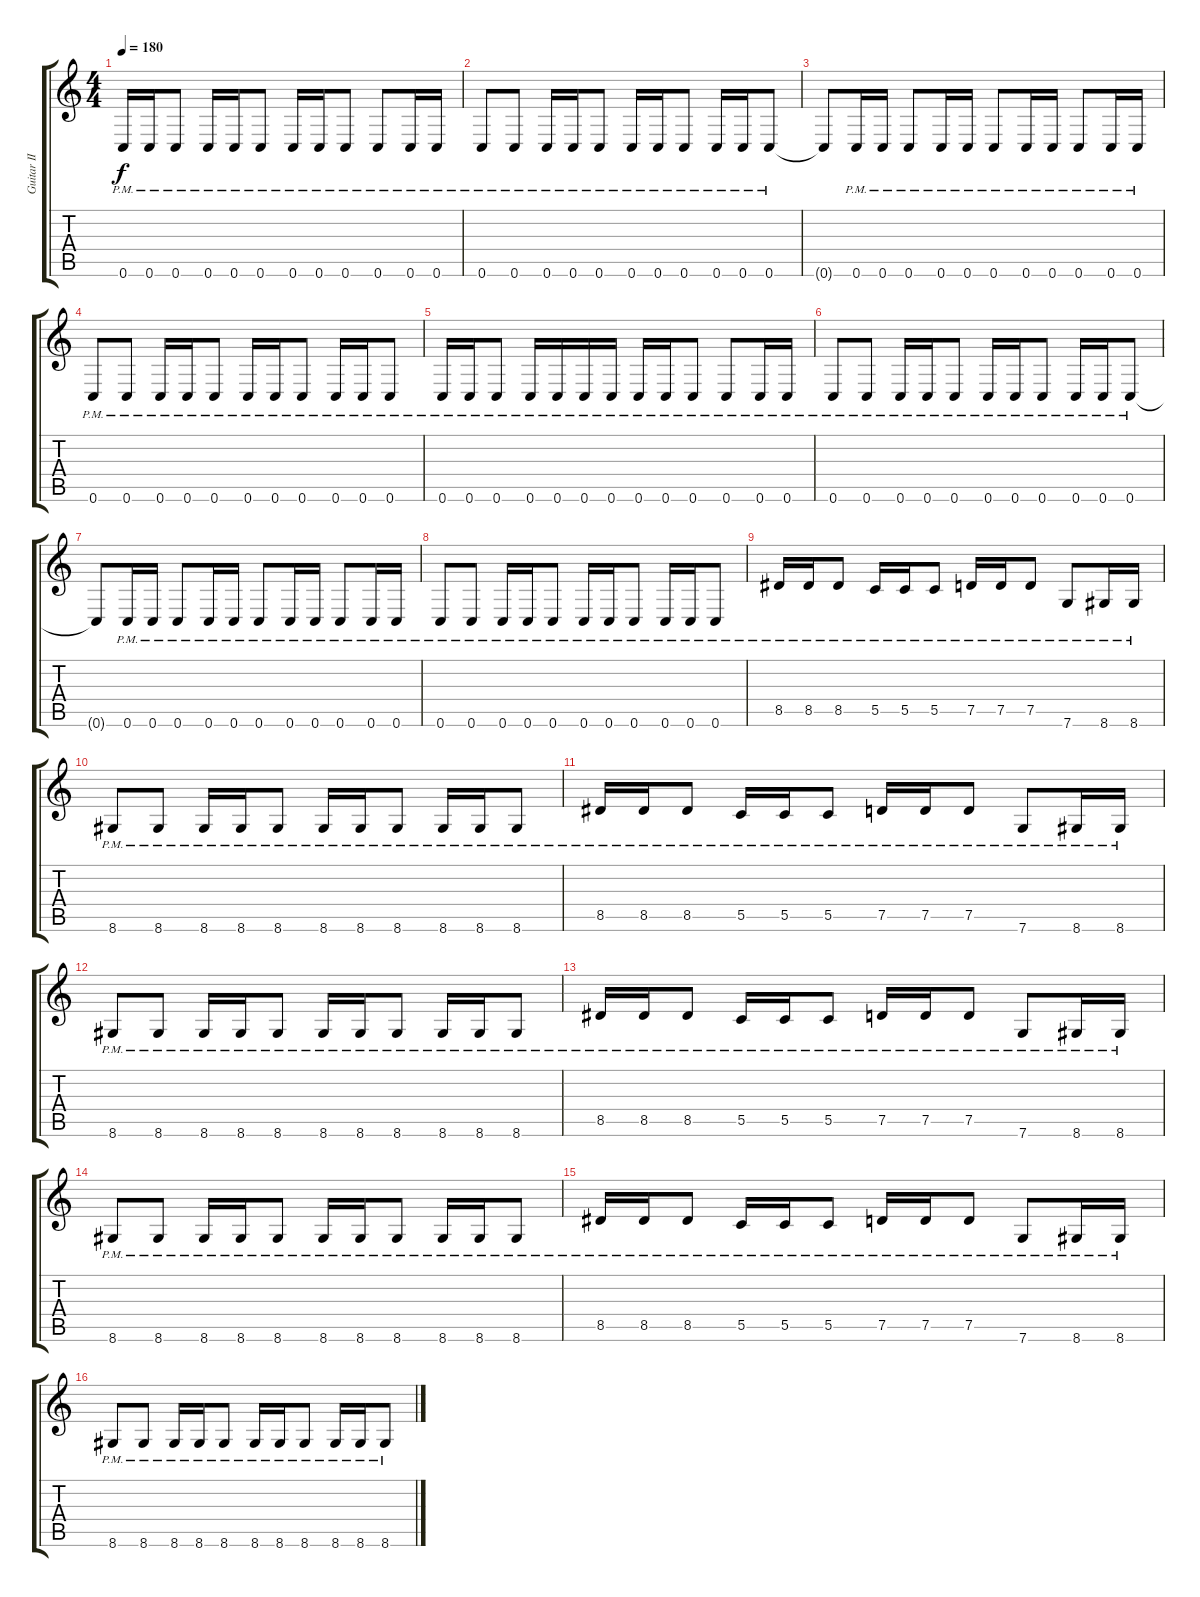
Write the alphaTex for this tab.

\track ("Guitar II" "Guitar II") {instrument distortionguitar}
\staff {score tabs}
\tuning (D4 A3 F3 C3 G2 C2) {hide}
\ts (4 4)
\tempo 180
\clef g2
\ks c
0.6{pm}.16{dy f} 0.6{pm}.16 0.6{pm}.8 0.6{pm}.16 0.6{pm}.16 0.6{pm}.8 0.6{pm}.16 0.6{pm}.16 0.6{pm}.8 0.6{pm}.8 0.6{pm}.16 0.6{pm}.16 |
0.6{pm}.8 0.6{pm}.8 0.6{pm}.16 0.6{pm}.16 0.6{pm}.8 0.6{pm}.16 0.6{pm}.16 0.6{pm}.8 0.6{pm}.16 0.6{pm}.16 0.6{pm}.8 |
0.6{t}.8 0.6{pm}.16 0.6{pm}.16 0.6{pm}.8 0.6{pm}.16 0.6{pm}.16 0.6{pm}.8 0.6{pm}.16 0.6{pm}.16 0.6{pm}.8 0.6{pm}.16 0.6{pm}.16 |
0.6{pm}.8 0.6{pm}.8 0.6{pm}.16 0.6{pm}.16 0.6{pm}.8 0.6{pm}.16 0.6{pm}.16 0.6{pm}.8 0.6{pm}.16 0.6{pm}.16 0.6{pm}.8 |
0.6{pm}.16 0.6{pm}.16 0.6{pm}.8 0.6{pm}.16 0.6{pm}.16 0.6{pm}.16 0.6{pm}.16 0.6{pm}.16 0.6{pm}.16 0.6{pm}.8 0.6{pm}.8 0.6{pm}.16 0.6{pm}.16 |
0.6{pm}.8 0.6{pm}.8 0.6{pm}.16 0.6{pm}.16 0.6{pm}.8 0.6{pm}.16 0.6{pm}.16 0.6{pm}.8 0.6{pm}.16 0.6{pm}.16 0.6{pm}.8 |
0.6{t}.8 0.6{pm}.16 0.6{pm}.16 0.6{pm}.8 0.6{pm}.16 0.6{pm}.16 0.6{pm}.8 0.6{pm}.16 0.6{pm}.16 0.6{pm}.8 0.6{pm}.16 0.6{pm}.16 |
0.6{pm}.8 0.6{pm}.8 0.6{pm}.16 0.6{pm}.16 0.6{pm}.8 0.6{pm}.16 0.6{pm}.16 0.6{pm}.8 0.6{pm}.16 0.6{pm}.16 0.6{pm}.8 |
8.5{pm}.16 8.5{pm}.16 8.5{pm}.8 5.5{pm}.16 5.5{pm}.16 5.5{pm}.8 7.5{pm}.16 7.5{pm}.16 7.5{pm}.8 7.6{pm}.8 8.6{pm}.16 8.6{pm}.16 |
8.6{pm}.8 8.6{pm}.8 8.6{pm}.16 8.6{pm}.16 8.6{pm}.8 8.6{pm}.16 8.6{pm}.16 8.6{pm}.8 8.6{pm}.16 8.6{pm}.16 8.6{pm}.8 |
8.5{pm}.16 8.5{pm}.16 8.5{pm}.8 5.5{pm}.16 5.5{pm}.16 5.5{pm}.8 7.5{pm}.16 7.5{pm}.16 7.5{pm}.8 7.6{pm}.8 8.6{pm}.16 8.6{pm}.16 |
8.6{pm}.8 8.6{pm}.8 8.6{pm}.16 8.6{pm}.16 8.6{pm}.8 8.6{pm}.16 8.6{pm}.16 8.6{pm}.8 8.6{pm}.16 8.6{pm}.16 8.6{pm}.8 |
8.5{pm}.16 8.5{pm}.16 8.5{pm}.8 5.5{pm}.16 5.5{pm}.16 5.5{pm}.8 7.5{pm}.16 7.5{pm}.16 7.5{pm}.8 7.6{pm}.8 8.6{pm}.16 8.6{pm}.16 |
8.6{pm}.8 8.6{pm}.8 8.6{pm}.16 8.6{pm}.16 8.6{pm}.8 8.6{pm}.16 8.6{pm}.16 8.6{pm}.8 8.6{pm}.16 8.6{pm}.16 8.6{pm}.8 |
8.5{pm}.16 8.5{pm}.16 8.5{pm}.8 5.5{pm}.16 5.5{pm}.16 5.5{pm}.8 7.5{pm}.16 7.5{pm}.16 7.5{pm}.8 7.6{pm}.8 8.6{pm}.16 8.6{pm}.16 |
8.6{pm}.8 8.6{pm}.8 8.6{pm}.16 8.6{pm}.16 8.6{pm}.8 8.6{pm}.16 8.6{pm}.16 8.6{pm}.8 8.6{pm}.16 8.6{pm}.16 8.6{pm}.8
